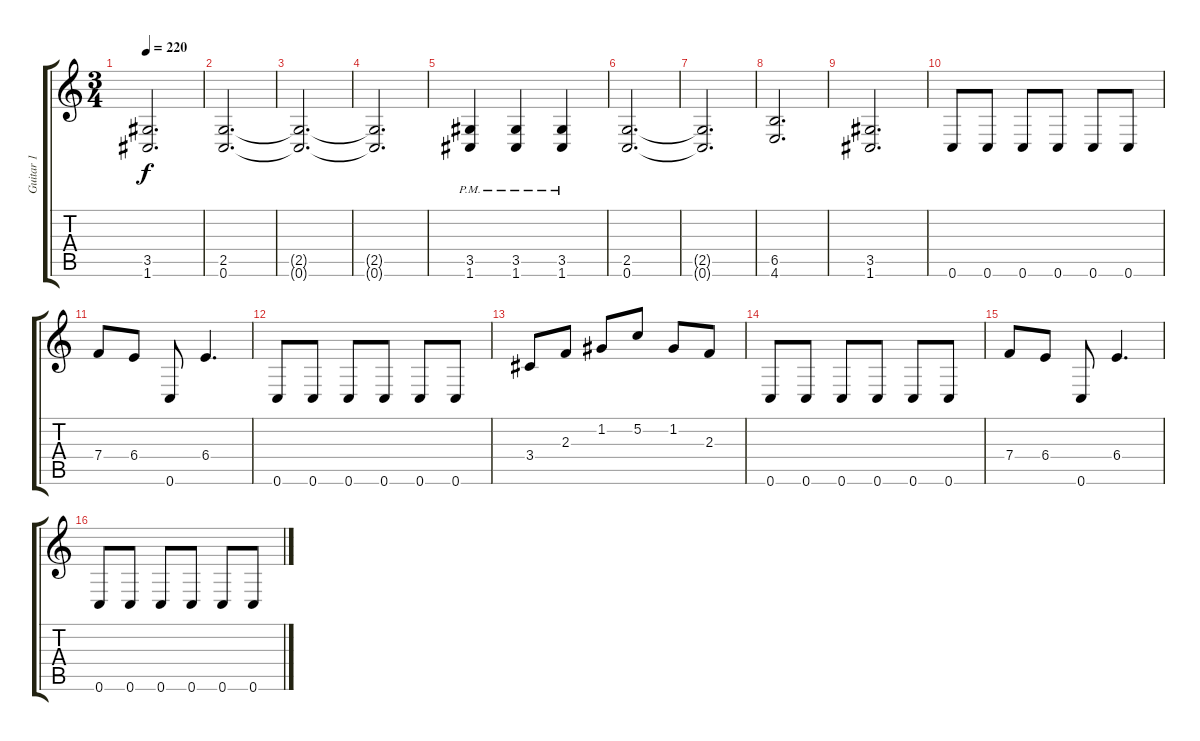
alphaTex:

\track ("Guitar 1" "Guitar 1") {instrument distortionguitar}
\staff {score tabs}
\tuning (C4 G3 Eb3 Bb2 F2 C2) {hide}
\ts (3 4)
\tempo 220
\clef g2
\ks c
(3.5 1.6).2{d dy f} |
(2.5 0.6).2{d} |
(2.5{t} 0.6{t}).2{d} |
(2.5{t} 0.6{t}).2{d} |
(3.5{pm} 1.6{pm}).4 (3.5{pm} 1.6{pm}).4 (3.5{pm} 1.6{pm}).4 |
(2.5 0.6).2{d} |
(2.5{t} 0.6{t}).2{d} |
(6.5 4.6).2{d} |
(3.5 1.6).2{d} |
0.6.8 0.6.8 0.6.8 0.6.8 0.6.8 0.6.8 |
7.4.8 6.4.8 0.6.8 6.4.4{d} |
0.6.8 0.6.8 0.6.8 0.6.8 0.6.8 0.6.8 |
3.4.8 2.3.8 1.2.8 5.2.8 1.2.8 2.3.8 |
0.6.8 0.6.8 0.6.8 0.6.8 0.6.8 0.6.8 |
7.4.8 6.4.8 0.6.8 6.4.4{d} |
0.6.8 0.6.8 0.6.8 0.6.8 0.6.8 0.6.8
